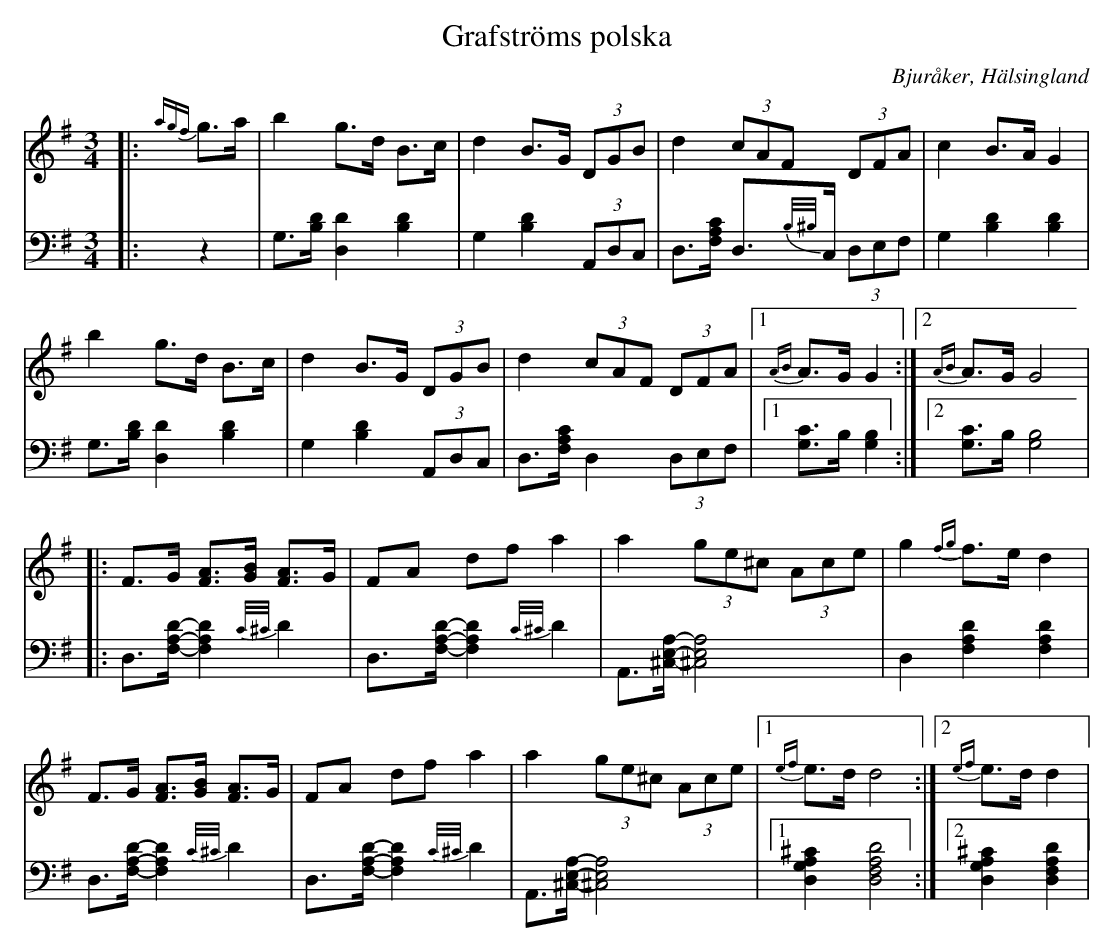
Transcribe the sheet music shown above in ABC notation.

X:1
T: Grafströms polska
O: Bjuråker, Hälsingland
M: 3/4
L: 1/8
K: G
V:1
V:2
V: 1
|:{agf}g>a|b2 g>d B>c|d2 B>G (3DGB|d2 (3cAF (3DFA|c2 B>A G2|
b2 g>d B>c|d2 B>G (3DGB|d2 (3cAF (3DFA|1 {AB}A>G G2:|2 {AB}A>G G4|
|:F>G [FA]>[GB] [FA]>G |FA df a2 |a2 (3ge^c (3Ace |g2 {fg}f>e d2 |
F>G [FA]>[GB] [FA]>G |FA df a2 |a2 (3ge^c (3Ace |1 {ef}e>d d4:|2 {ef}e>d d2|
V:2 clef=bass
|:z2 | G,>[B,D] [D,2D2] [B,2D2]| G,2 [B,2D2] (3A,,D,C,|D,>[F,A,C] D,>{B,/^B,/}C, (3D,E,F,| G,2 [B,2D2] [B,2D2]|
G,>[B,D] [D,2D2] [B,2D2]| G,2 [B,2D2] (3A,,D,C,|D,>[F,A,C] D,2 (3D,E,F,|1 [G,C]>B, [G,2B,2]:|2 [G,C]>B, [G,4B,4]|
|:D,>[F,A,D]-[F,2A,2D2] {C/^C/}D2|D,>[F,A,D]-[F,2A,2D2] {C/^C/}D2| A,,>[^C,E,A,]-[^C,4E,4A,4]|D,2 [F,2A,2D2] [F,2A,2D2] |
D,>[F,A,D]-[F,2A,2D2] {C/^C/}D2|D,>[F,A,D]-[F,2A,2D2] {C/^C/}D2| A,,>[^C,E,A,]-[^C,4E,4A,4]|1 [D,2G,2A,2^C2] [D,4F,4A,4D4]:|2 [D,2G,2A,2^C2] [D,2F,2A,2D2]|
